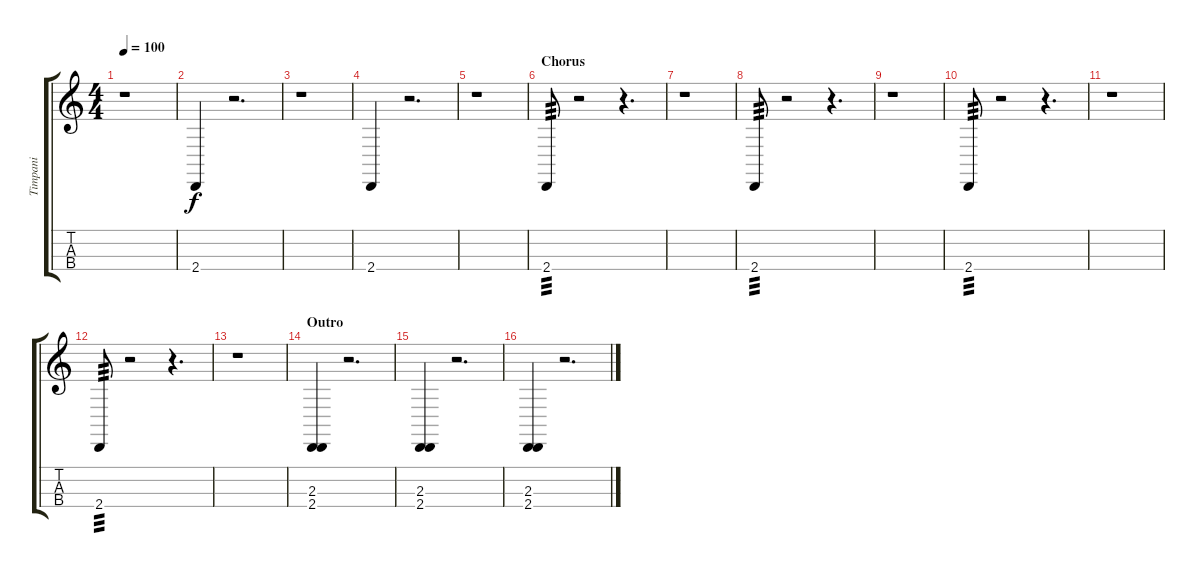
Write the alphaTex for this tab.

\track ("Timpani" "Timpani") {instrument timpani}
\staff {score tabs}
\tuning (C2 C3 C2 C2) {hide}
\ts (4 4)
\tempo 100
\clef g2
\ks c
r.1{dy f} |
2.4.4 r.2{d} |
r.1 |
2.4.4 r.2{d} |
r.1 |
\section ("" "Chorus")
2.4.8{tp 3} r.2 r.4{d} |
r.1 |
2.4.8{tp 3} r.2 r.4{d} |
r.1 |
2.4.8{tp 3} r.2 r.4{d} |
r.1 |
2.4.8{tp 3} r.2 r.4{d} |
r.1 |
\section ("" "Outro")
(2.3 2.4).4 r.2{d} |
(2.3 2.4).4 r.2{d} |
(2.3 2.4).4 r.2{d}
